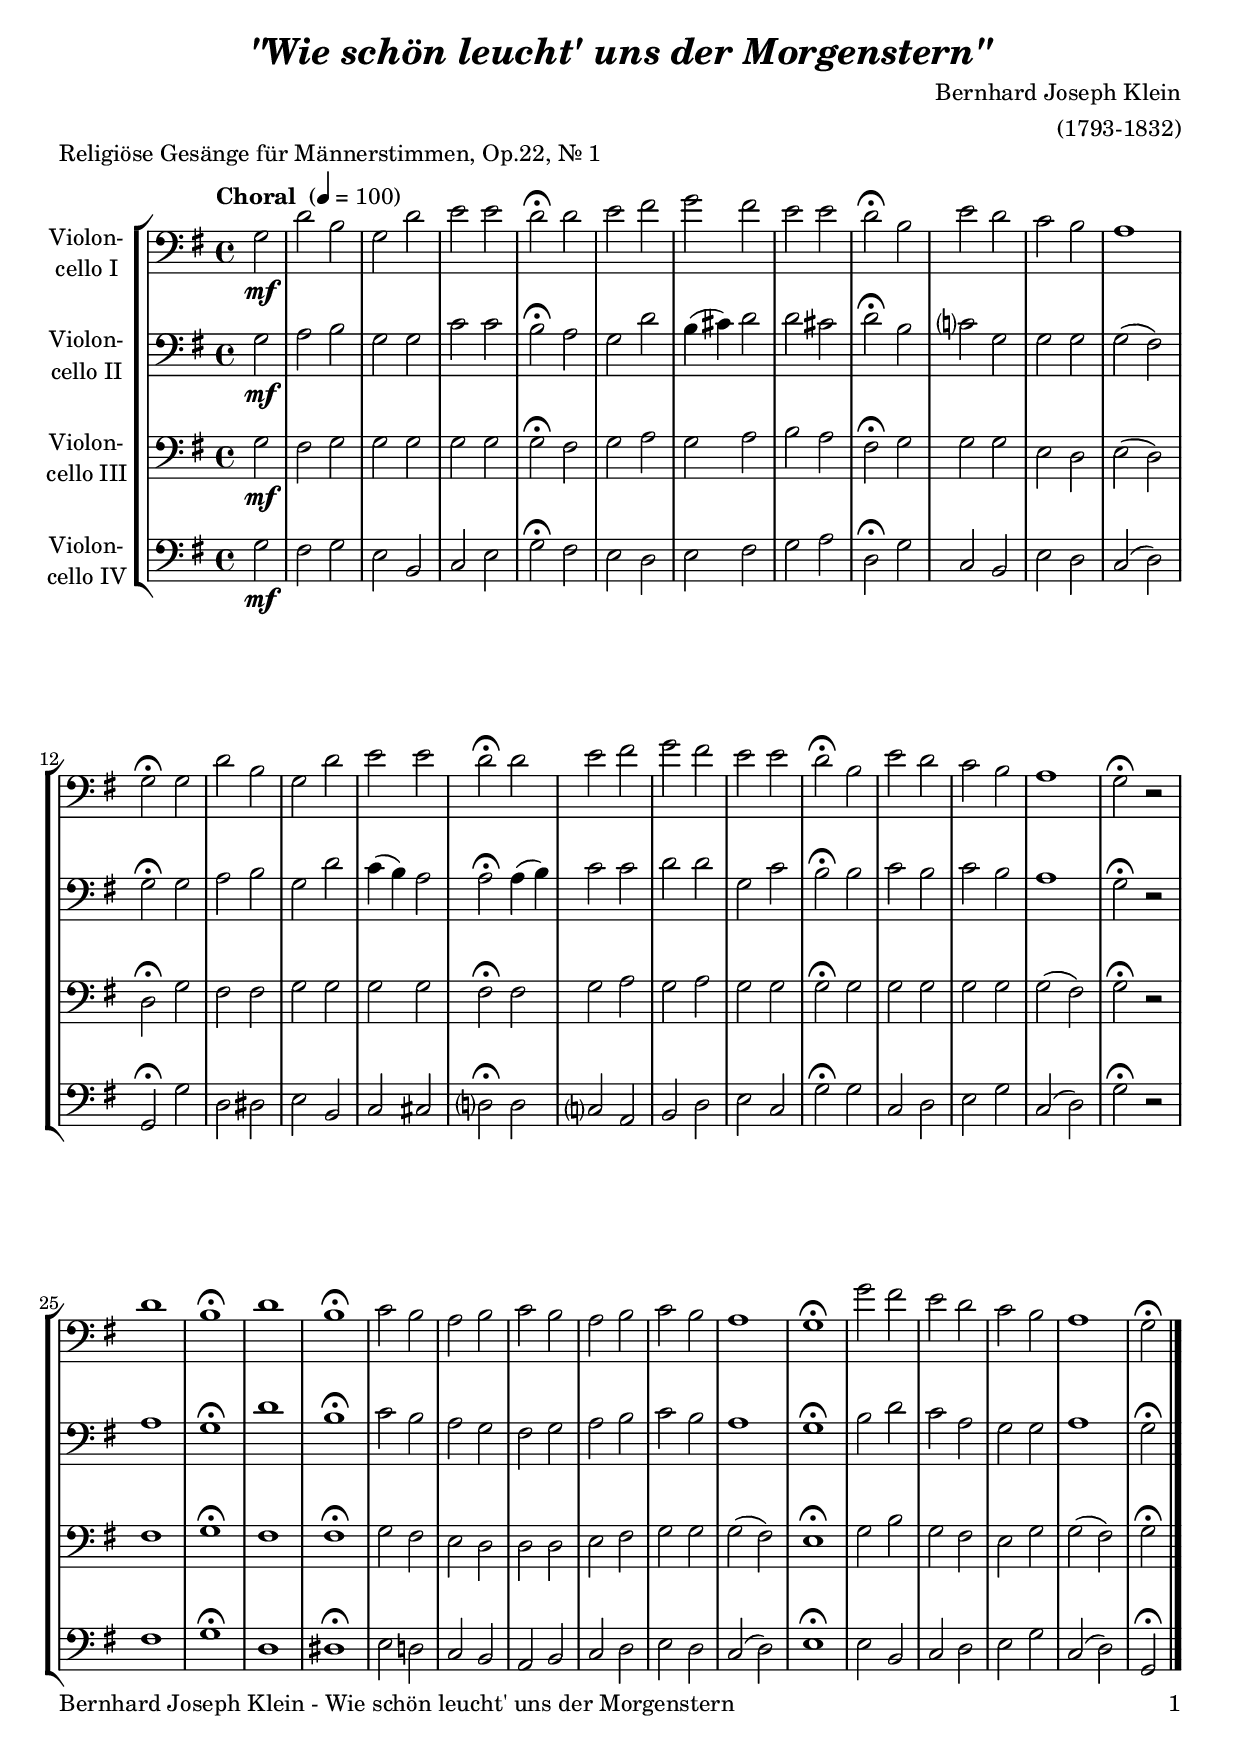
\version "2.18.2"
\include "deutsch.ly"
  
#(set-global-staff-size 20)

\header {
  title     = \markup \bold \italic "\"Wie schön leucht' uns der Morgenstern\""
  composer  = "Bernhard Joseph Klein"
  arranger  = "(1793-1832)"
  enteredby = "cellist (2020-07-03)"
  piece     = "Religiöse Gesänge für Männerstimmen, Op.22, Nr. 1"
}

voiceconsts = {
  \key g \major
  \time 4/4
  \clef "bass"
%  \numericTimeSignature
  \compressFullBarRests
  % Set default beaming for all staves
  \set Timing.beamExceptions = #'()
  \set Timing.baseMoment     = #(ly:make-moment 1 4)
  \set Timing.beatStructure  = #'(1 1 1)
  \tempo "Choral " 4=100
}

micl = "clarinet"
mifl = "flute"
miob = "oboe"
mifh = "french horn"
misx = "tenor sax"
mist = "string ensemble 1"
miba = "cello"

rit  = \mark \markup \box \italic "rit."
solo = \mark \markup \box \italic "solo"
tutt = \mark \markup \box \italic "tutti"

va = \relative c' {
  \voiceconsts
  
  \partial 2 g2\mf
  d' h
  g d'
  e e
  d\fermata d
  e fis
  g fis
  e e
  d\fermata h
  e d
  c h

  a1
  g2\fermata g
  d' h
  g d'
  e e
  d\fermata d
  e fis
  g fis
  e e
  d\fermata h
  e d
  c h
  a1
  g2\fermata r

  d'1
  h\fermata
  d
  h\fermata
  c2 h
  a h
  c h
  a h
  c h
  a1
  g\fermata
  g'2 fis
  e d
  c h
  a1
  g2\fermata \bar "|."
}

vb = \relative c' {
  \voiceconsts
  
  \partial 2 g2\mf
  a h
  g g
  c c
  h\fermata a
  g d'
  h4( cis) d2
  d cis
  d\fermata h
  c? g
  g g

  g( fis)
  g\fermata g
  a h
  g d'
  c4( h) a2
  a\fermata a4( h)
  c2 c
  d d
  g, c
  h\fermata h
  c h
  c h
  a1
  g2\fermata r

  a1
  g\fermata
  d'
  h\fermata
  c2 h
  a g
  fis g
  a h
  c h
  a1
  g\fermata
  h2 d
  c a
  g g
  a1
  g2\fermata \bar "|."
}

vc = \relative c' {
  \voiceconsts
  
  \partial 2 g2\mf
  fis g
  g g
  g g
  g\fermata fis
  g a
  g a
  h a
  fis\fermata g
  g g
  e d

  e( d)
  d\fermata g
  fis fis
  g g
  g g
  fis\fermata fis
  g a
  g a
  g g
  g\fermata g
  g g
  g g
  g( fis)
  g\fermata r

  fis1
  g\fermata
  fis
  fis\fermata
  g2 fis
  e d
  d d
  e fis
  g g
  g( fis)
  e1\fermata
  g2 h
  g fis
  e g
  g( fis)
  g\fermata \bar "|."
}

vd = \relative c' {
  \voiceconsts
  
  \partial 2 g2\mf
  fis g
  e h
  c e
  g\fermata fis
  e d
  e fis
  g a
  d,\fermata g
  c, h
  e d

  c( d)
  g,\fermata g'
  d dis
  e h
  c cis
  d?\fermata d
  c? a
  h d
  e c
  g'\fermata g
  c, d
  e g
  c,( d)
  g\fermata r

  fis1
  g\fermata
  d
  dis\fermata
  e2 d!
  c
  h
  a h
  c d
  e d
  c( d)
  e1\fermata
  e2 h
  c d
  e g
  c,( d)
  g,\fermata \bar "|."
}


music = \new StaffGroup <<
      \new Staff {
	\set Staff.midiInstrument = \miba
	\set Staff.instrumentName = \markup \center-column { "Violon-" "cello I" }
	\transpose g g { \va }
      }

      \new Staff {
	\set Staff.midiInstrument = \miba
	\set Staff.instrumentName = \markup \center-column { "Violon-" "cello II" }
	\transpose g g { \vb }
      }

      \new Staff {
	\set Staff.midiInstrument = \miba
	\set Staff.instrumentName = \markup \center-column { "Violon-" "cello III" }
	\transpose g g { \vc }
      }

      \new Staff {
	\set Staff.midiInstrument = \miba
	\set Staff.instrumentName = \markup \center-column { "Violon-" "cello IV" }
	\transpose g g { \vd }
      }
>>

\book {
   \paper {
    print-page-number = ##t
    print-first-page-number = ##t
    ragged-last-bottom = ##f
    oddHeaderMarkup = \markup \null
    evenHeaderMarkup = \markup \null
    oddFooterMarkup = \markup {
      \fill-line {
        \on-the-fly #print-page-number-check-first
        "Bernhard Joseph Klein - Wie schön leucht' uns der Morgenstern" \fromproperty #'page:page-number-string
      }
    }
    evenFooterMarkup = \oddFooterMarkup
  } \score {
    \music
    \layout {}
  }

  \score {
    \unfoldRepeats \music

    \midi {
      \context {
        \Score
      }
    }
  }
}